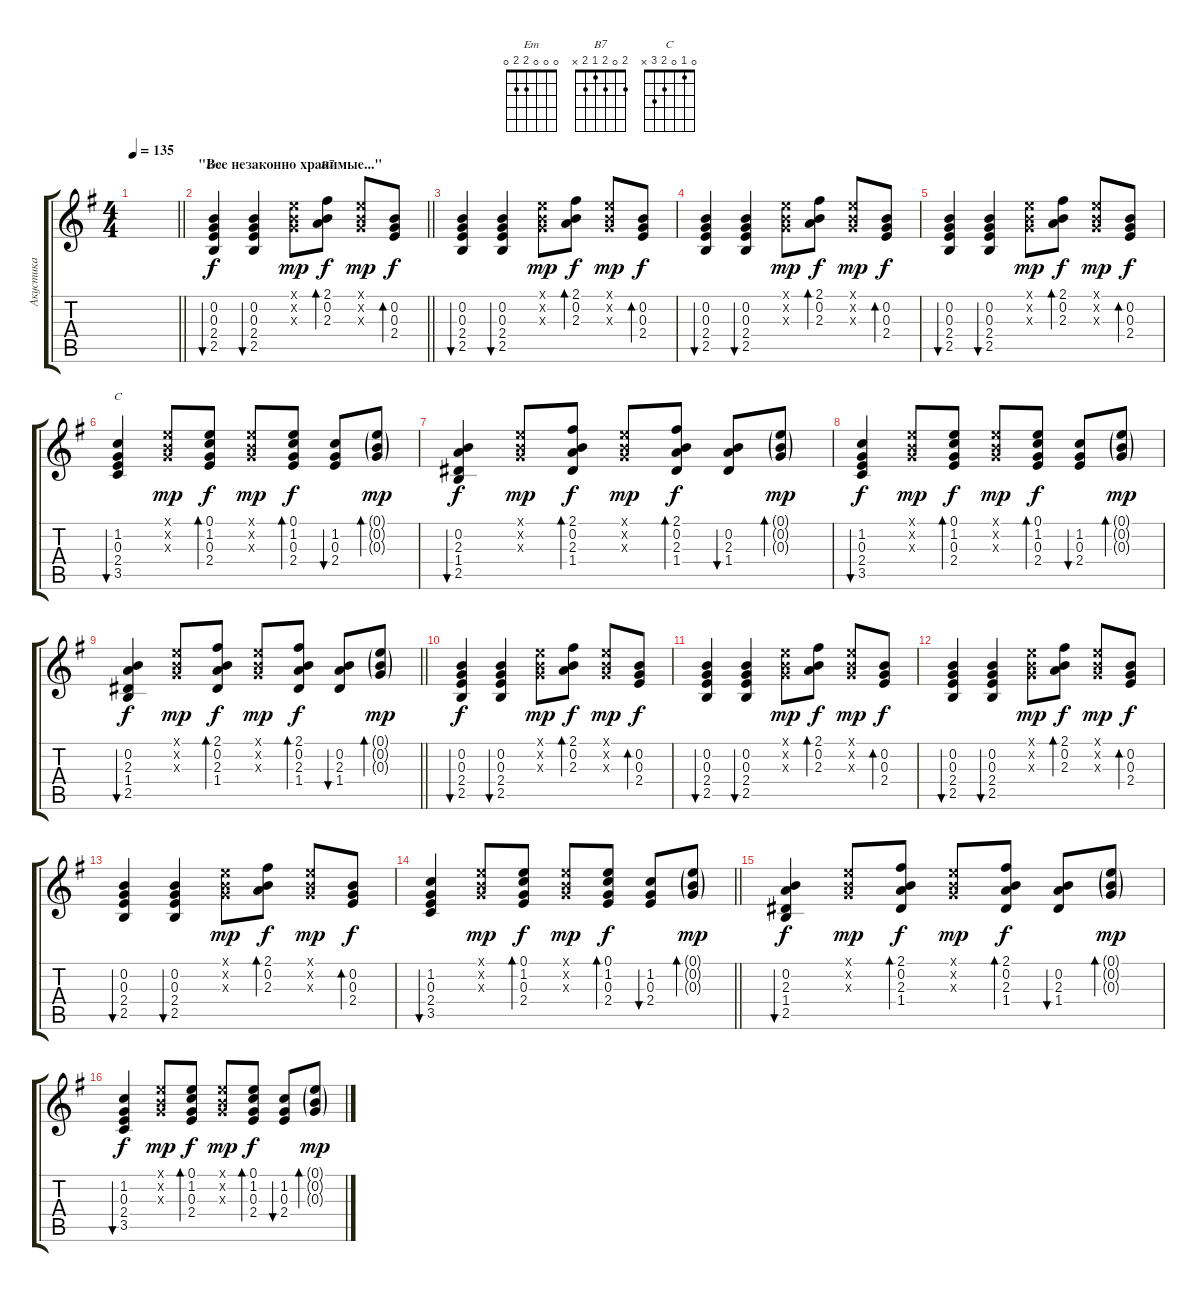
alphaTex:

\track ("Акустика" "Акустика") {instrument acousticguitarsteel}
\staff {score tabs}
\tuning (E4 B3 G3 D3 A2 E2) {hide}
\chord ("Em" 0 0 0 2 2 0)
\chord ("B7" 2 0 2 1 2 x)
\chord ("C" 0 1 0 2 3 x)
\ts (4 4)
\tempo 135
\clef g2
\barLineRight lightlight
\ks eminor
|
\section ("" "\"Все незаконно хранимые...\"")
\barLineRight lightlight
(0.2 0.3 2.4 2.5).4{bu 60 ch "Em"} (0.2 0.3 2.4 2.5).4{bu 30} (0.1{x} 0.2{x} 0.3{x}).8{dy mp} (2.1 0.2 2.3).8{bd 30 ch "B7" dy f} (0.1{x} 0.2{x} 0.3{x}).8{dy mp} (0.2 0.3 2.4).8{bd 30 dy f} |
(0.2 0.3 2.4 2.5).4{bu 60} (0.2 0.3 2.4 2.5).4{bu 30} (0.1{x} 0.2{x} 0.3{x}).8{dy mp} (2.1 0.2 2.3).8{bd 30 dy f} (0.1{x} 0.2{x} 0.3{x}).8{dy mp} (0.2 0.3 2.4).8{bd 30 dy f} |
(0.2 0.3 2.4 2.5).4{bu 60} (0.2 0.3 2.4 2.5).4{bu 30} (0.1{x} 0.2{x} 0.3{x}).8{dy mp} (2.1 0.2 2.3).8{bd 30 dy f} (0.1{x} 0.2{x} 0.3{x}).8{dy mp} (0.2 0.3 2.4).8{bd 30 dy f} |
(0.2 0.3 2.4 2.5).4{bu 60} (0.2 0.3 2.4 2.5).4{bu 30} (0.1{x} 0.2{x} 0.3{x}).8{dy mp} (2.1 0.2 2.3).8{bd 30 dy f} (0.1{x} 0.2{x} 0.3{x}).8{dy mp} (0.2 0.3 2.4).8{bd 30 dy f} |
(1.2 0.3 2.4 3.5).4{bu 30 ch "C"} (0.1{x} 0.2{x} 0.3{x}).8{dy mp} (0.1 1.2 0.3 2.4).8{bd 30 dy f} (0.1{x} 0.2{x} 0.3{x}).8{dy mp} (0.1 1.2 0.3 2.4).8{bd 30 dy f} (1.2 0.3 2.4).8{bu 30} (0.1{g} 0.2{g} 0.3{g}).8{bd 30 dy mp} |
(0.2 2.3 1.4 2.5).4{bu 30 dy f} (0.1{x} 0.2{x} 0.3{x}).8{dy mp} (2.1 0.2 2.3 1.4).8{bd 30 dy f} (0.1{x} 0.2{x} 0.3{x}).8{dy mp} (2.1 0.2 2.3 1.4).8{bd 30 dy f} (0.2 2.3 1.4).8{bu 30} (0.1{g} 0.2{g} 0.3{g}).8{bd 30 dy mp} |
(1.2 0.3 2.4 3.5).4{bu 30 dy f} (0.1{x} 0.2{x} 0.3{x}).8{dy mp} (0.1 1.2 0.3 2.4).8{bd 30 dy f} (0.1{x} 0.2{x} 0.3{x}).8{dy mp} (0.1 1.2 0.3 2.4).8{bd 30 dy f} (1.2 0.3 2.4).8{bu 30} (0.1{g} 0.2{g} 0.3{g}).8{bd 30 dy mp} |
\barLineRight lightlight
(0.2 2.3 1.4 2.5).4{bu 30 dy f} (0.1{x} 0.2{x} 0.3{x}).8{dy mp} (2.1 0.2 2.3 1.4).8{bd 30 dy f} (0.1{x} 0.2{x} 0.3{x}).8{dy mp} (2.1 0.2 2.3 1.4).8{bd 30 dy f} (0.2 2.3 1.4).8{bu 30} (0.1{g} 0.2{g} 0.3{g}).8{bd 30 dy mp} |
(0.2 0.3 2.4 2.5).4{bu 60 dy f} (0.2 0.3 2.4 2.5).4{bu 30} (0.1{x} 0.2{x} 0.3{x}).8{dy mp} (2.1 0.2 2.3).8{bd 30 dy f} (0.1{x} 0.2{x} 0.3{x}).8{dy mp} (0.2 0.3 2.4).8{bd 30 dy f} |
(0.2 0.3 2.4 2.5).4{bu 60} (0.2 0.3 2.4 2.5).4{bu 30} (0.1{x} 0.2{x} 0.3{x}).8{dy mp} (2.1 0.2 2.3).8{bd 30 dy f} (0.1{x} 0.2{x} 0.3{x}).8{dy mp} (0.2 0.3 2.4).8{bd 30 dy f} |
(0.2 0.3 2.4 2.5).4{bu 60} (0.2 0.3 2.4 2.5).4{bu 30} (0.1{x} 0.2{x} 0.3{x}).8{dy mp} (2.1 0.2 2.3).8{bd 30 dy f} (0.1{x} 0.2{x} 0.3{x}).8{dy mp} (0.2 0.3 2.4).8{bd 30 dy f} |
(0.2 0.3 2.4 2.5).4{bu 60} (0.2 0.3 2.4 2.5).4{bu 30} (0.1{x} 0.2{x} 0.3{x}).8{dy mp} (2.1 0.2 2.3).8{bd 30 dy f} (0.1{x} 0.2{x} 0.3{x}).8{dy mp} (0.2 0.3 2.4).8{bd 30 dy f} |
\barLineRight lightlight
(1.2 0.3 2.4 3.5).4{bu 30} (0.1{x} 0.2{x} 0.3{x}).8{dy mp} (0.1 1.2 0.3 2.4).8{bd 30 dy f} (0.1{x} 0.2{x} 0.3{x}).8{dy mp} (0.1 1.2 0.3 2.4).8{bd 30 dy f} (1.2 0.3 2.4).8{bu 30} (0.1{g} 0.2{g} 0.3{g}).8{bd 30 dy mp} |
(0.2 2.3 1.4 2.5).4{bu 30 dy f} (0.1{x} 0.2{x} 0.3{x}).8{dy mp} (2.1 0.2 2.3 1.4).8{bd 30 dy f} (0.1{x} 0.2{x} 0.3{x}).8{dy mp} (2.1 0.2 2.3 1.4).8{bd 30 dy f} (0.2 2.3 1.4).8{bu 30} (0.1{g} 0.2{g} 0.3{g}).8{bd 30 dy mp} |
(1.2 0.3 2.4 3.5).4{bu 30 dy f} (0.1{x} 0.2{x} 0.3{x}).8{dy mp} (0.1 1.2 0.3 2.4).8{bd 30 dy f} (0.1{x} 0.2{x} 0.3{x}).8{dy mp} (0.1 1.2 0.3 2.4).8{bd 30 dy f} (1.2 0.3 2.4).8{bu 30} (0.1{g} 0.2{g} 0.3{g}).8{bd 30 dy mp}
